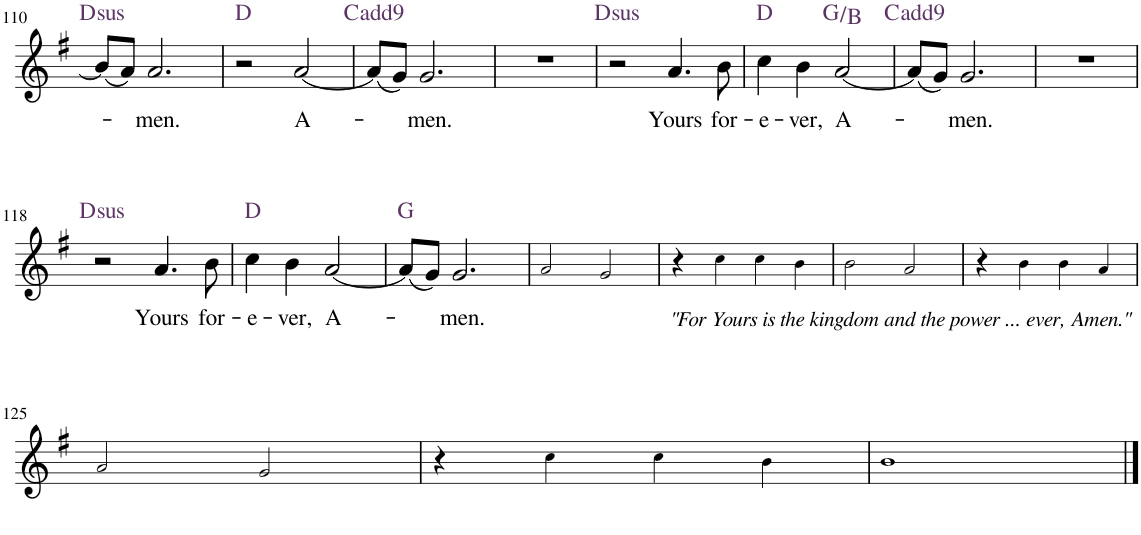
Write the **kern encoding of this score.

**kern	**text	**harte
*part1	*part1	*part1
*staff1	*staff1	*
*I"Piano	*	*
*I'Pno.	*	*
!!LO:PB:g=z
*clefG2	*	*
*k[f#]	*	*
*M4/4	*	*
=110	=110	=110
!	!	!LO:H:kt=sus
(8b/L]	.	D:sus4
8a/J)	.	.
!	!LO:LY:b	!
2.a/	-men.	.
=111	=111	=111
2r	.	D:maj
!	!LO:LY:b	!
[2a/	A-	.
=112	=112	=112
(8a/L]	.	C:maj(9)
8g/J)	.	.
!	!LO:LY:b	!
2.g/	-men.	.
=113	=113	=113
1r	.	.
=114	=114	=114
!	!	!LO:H:kt=sus
2r	.	D:sus4
!	!LO:LY:b	!
4.a/	Yours	.
!	!LO:LY:b	!
8b\	for-	.
=115	=115	=115
!	!LO:LY:b	!
4cc\	-e-	D:maj
!	!LO:LY:b	!
4b\	-ver,	.
!	!LO:LY:b	!
[2a/	A-	G:maj/3
=116	=116	=116
(8a/L]	.	C:maj(9)
8g/J)	.	.
!	!LO:LY:b	!
2.g/	-men.	.
=117	=117	=117
1r	.	.
!!LO:LB:g=z
=118	=118	=118
!	!	!LO:H:kt=sus
2r	.	D:sus4
!	!LO:LY:b	!
4.a/	Yours	.
!	!LO:LY:b	!
8b\	for-	.
=119	=119	=119
!	!LO:LY:b	!
4cc\	-e-	D:maj
!	!LO:LY:b	!
4b\	-ver,	.
!	!LO:LY:b	!
[2a/	A-	.
=120	=120	=120
(8a/L]	.	G:maj
8g/J)	.	.
!	!LO:LY:b	!
2.g/	-men.	.
=121	=121	=121
2a!/	.	.
2g!/	.	.
=122	=122	=122
!LO:TX:b:i:t="For Yours is the kingdom and the power ... ever, Amen."	!	!
4r	.	.
4cc!\	.	.
4cc!\	.	.
4b!\	.	.
=123	=123	=123
2b!\	.	.
2a!/	.	.
=124	=124	=124
4r	.	.
4b!\	.	.
4b!\	.	.
4a!/	.	.
!!LO:LB:g=z
=125	=125	=125
2a!/	.	.
2g!/	.	.
=126	=126	=126
4r	.	.
4cc!\	.	.
4cc!\	.	.
4b!\	.	.
=127	=127	=127
1b!	.	.
==	==	==
*-	*-	*-
